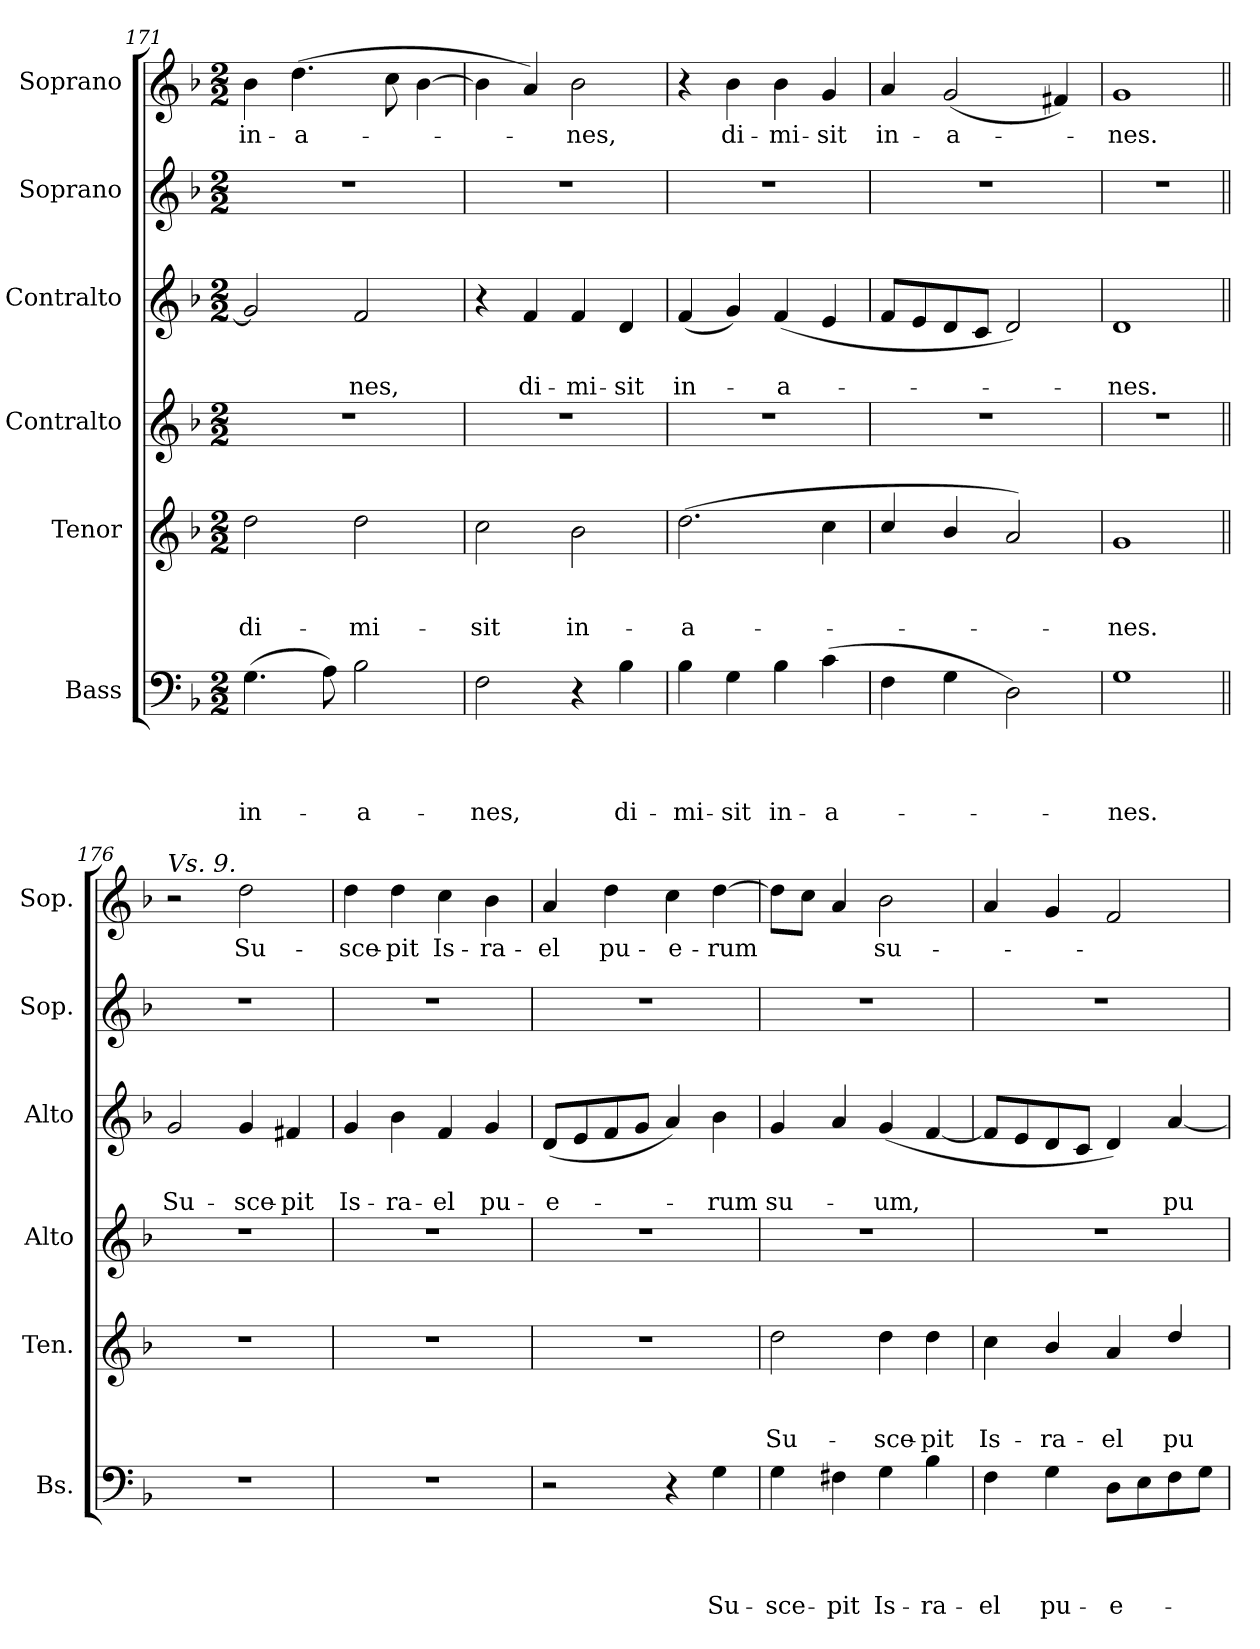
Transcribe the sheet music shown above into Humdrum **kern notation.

**kern	**text	**text	**text	**text	**kern	**text	**text	**text	**kern	**kern	**text	**text	**kern	**kern	**text
*part6	*part6	*part6	*part6	*part6	*part5	*part5	*part5	*part5	*part4	*part3	*part3	*part3	*part2	*part1	*part1
*staff6	*staff6	*staff6	*staff6	*staff6	*staff5	*staff5	*staff5	*staff5	*staff4	*staff3	*staff3	*staff3	*staff2	*staff1	*staff1
*I"Bass	*	*	*	*	*I"Tenor	*	*	*	*I"Contralto	*I"Contralto	*	*	*I"Soprano	*I"Soprano	*
*I'Bs.	*	*	*	*	*I'Ten.	*	*	*	*I'Alto	*I'Alto	*	*	*I'Sop.	*I'Sop.	*
!!LO:LB:g=z
*clefF4	*	*	*	*	*clefG2	*	*	*	*clefG2	*clefG2	*	*	*clefG2	*clefG2	*
*	*	*	*	*	*ITrd7c12	*	*	*	*	*	*	*	*	*	*
*k[b-]	*	*	*	*	*k[b-]	*	*	*	*k[b-]	*k[b-]	*	*	*k[b-]	*k[b-]	*
*F:	*	*	*	*	*F:	*	*	*	*F:	*F:	*	*	*F:	*F:	*
*M2/2	*	*	*	*	*M2/2	*	*	*	*M2/2	*M2/2	*	*	*M2/2	*M2/2	*
=171	=171	=171	=171	=171	=171	=171	=171	=171	=171	=171	=171	=171	=171	=171	=171
!	!	!	!	!LO:LY:b	!	!	!	!LO:LY:b	!	!	!	!	!	!	!LO:LY:b
(>4.G\	.	.	.	in-	2d\	.	.	di-	1r	2g/]	.	.	1r	4b-\	in-
!	!	!	!	!	!	!	!	!	!	!	!	!	!	!	!LO:LY:b
.	.	.	.	.	.	.	.	.	.	.	.	.	.	(<4.dd\	-a-
8A\)	.	.	.	.	.	.	.	.	.	.	.	.	.	.	.
!	!	!	!	!LO:LY:b	!	!	!	!LO:LY:b	!	!	!	!LO:LY:b	!	!	!
2B-\	.	.	.	-a-	2d\	.	.	-mi-	.	2f/	.	-nes,	.	.	.
.	.	.	.	.	.	.	.	.	.	.	.	.	.	8cc\	.
.	.	.	.	.	.	.	.	.	.	.	.	.	.	[<4b-\	.
=172	=172	=172	=172	=172	=172	=172	=172	=172	=172	=172	=172	=172	=172	=172	=172
!	!	!	!	!LO:LY:b	!	!	!	!LO:LY:b	!	!	!	!	!	!	!
2F\	.	.	.	-nes,	2c\	.	.	-sit	1r	4r	.	.	1r	4b-\]	.
!	!	!	!	!	!	!	!	!	!	!	!	!LO:LY:b	!	!	!
.	.	.	.	.	.	.	.	.	.	4f/	.	di-	.	4a/)	.
!	!	!	!	!	!	!	!	!LO:LY:b	!	!	!	!LO:LY:b	!	!	!LO:LY:b
4r	.	.	.	.	2B-\	.	.	in-	.	4f/	.	-mi-	.	2b-\	-nes,
!	!	!	!	!LO:LY:b	!	!	!	!	!	!	!	!LO:LY:b	!	!	!
4B-\	.	.	.	di-	.	.	.	.	.	4d/	.	-sit	.	.	.
=173	=173	=173	=173	=173	=173	=173	=173	=173	=173	=173	=173	=173	=173	=173	=173
!	!	!	!	!LO:LY:b	!	!	!	!LO:LY:b	!	!	!	!LO:LY:b	!	!	!
4B-\	.	.	.	-mi-	(<2.d\	.	.	-a-	1r	(<4f/	.	in-	1r	4r	.
!	!	!	!	!LO:LY:b	!	!	!	!	!	!	!	!	!	!	!LO:LY:b
4G\	.	.	.	-sit	.	.	.	.	.	4g/)	.	.	.	4b-\	di-
!	!	!	!	!LO:LY:b	!	!	!	!	!	!	!	!LO:LY:b	!	!	!LO:LY:b
4B-\	.	.	.	in-	.	.	.	.	.	(<4f/	.	-a-	.	4b-\	-mi-
!	!	!	!	!LO:LY:b	!	!	!	!	!	!	!	!	!	!	!LO:LY:b
(>4c\	.	.	.	-a-	4c\	.	.	.	.	4e/	.	.	.	4g/	-sit
=174	=174	=174	=174	=174	=174	=174	=174	=174	=174	=174	=174	=174	=174	=174	=174
!	!	!	!	!	!	!	!	!	!	!	!	!	!	!	!LO:LY:b
4F\	.	.	.	.	4c/	.	.	.	1r	8f/L	.	.	1r	4a/	in-
.	.	.	.	.	.	.	.	.	.	8e/	.	.	.	.	.
!	!	!	!	!	!	!	!	!	!	!	!	!	!	!	!LO:LY:b
4G\	.	.	.	.	4B-/	.	.	.	.	8d/	.	.	.	(<2g/	-a-
.	.	.	.	.	.	.	.	.	.	8c/J	.	.	.	.	.
2D\)	.	.	.	.	2A/)	.	.	.	.	2d/)	.	.	.	.	.
.	.	.	.	.	.	.	.	.	.	.	.	.	.	4f#X/)	.
=175	=175	=175	=175	=175	=175	=175	=175	=175	=175	=175	=175	=175	=175	=175	=175
!	!	!	!	!LO:LY:b	!	!	!	!LO:LY:b	!	!	!	!LO:LY:b	!	!	!LO:LY:b
1G	.	.	.	-nes.	1G	.	.	-nes.	1r	1d	.	-nes.	1r	1g	-nes.
!!LO:PB:g=z
=176||	=176||	=176||	=176||	=176||	=176||	=176||	=176||	=176||	=176||	=176||	=176||	=176||	=176||	=176||	=176||
!	!	!	!	!	!	!	!	!	!	!	!	!	!	!LO:TX:a:i:t=Vs. 9.	!
!	!	!	!	!	!	!	!	!	!	!	!	!LO:LY:b	!	!	!
1r	.	.	.	.	1r	.	.	.	1r	2g/	.	Su-	1r	2r	.
!	!	!	!	!	!	!	!	!	!	!	!	!LO:LY:b	!	!	!LO:LY:b
.	.	.	.	.	.	.	.	.	.	4g/	.	-sce-	.	2dd\	Su-
!	!	!	!	!	!	!	!	!	!	!	!	!LO:LY:b	!	!	!
.	.	.	.	.	.	.	.	.	.	4f#X/	.	-pit	.	.	.
=177	=177	=177	=177	=177	=177	=177	=177	=177	=177	=177	=177	=177	=177	=177	=177
!	!	!	!	!	!	!	!	!	!	!	!	!LO:LY:b	!	!	!LO:LY:b
1r	.	.	.	.	1r	.	.	.	1r	4g/	.	Is-	1r	4dd\	-sce-
!	!	!	!	!	!	!	!	!	!	!	!	!LO:LY:b	!	!	!LO:LY:b
.	.	.	.	.	.	.	.	.	.	4b-\	.	-ra-	.	4dd\	-pit
!	!	!	!	!	!	!	!	!	!	!	!	!LO:LY:b	!	!	!LO:LY:b
.	.	.	.	.	.	.	.	.	.	4f/	.	-el	.	4cc\	Is-
!	!	!	!	!	!	!	!	!	!	!	!	!LO:LY:b	!	!	!LO:LY:b
.	.	.	.	.	.	.	.	.	.	4g/	.	pu-	.	4b-\	-ra-
=178	=178	=178	=178	=178	=178	=178	=178	=178	=178	=178	=178	=178	=178	=178	=178
!	!	!	!	!	!	!	!	!	!	!	!	!LO:LY:b	!	!	!LO:LY:b
2r	.	.	.	.	1r	.	.	.	1r	(<8d/L	.	-e-	1r	4a/	-el
.	.	.	.	.	.	.	.	.	.	8e/	.	.	.	.	.
!	!	!	!	!	!	!	!	!	!	!	!	!	!	!	!LO:LY:b
.	.	.	.	.	.	.	.	.	.	8f/	.	.	.	4dd\	pu-
.	.	.	.	.	.	.	.	.	.	8g/J	.	.	.	.	.
!	!	!	!	!	!	!	!	!	!	!	!	!	!	!	!LO:LY:b
4r	.	.	.	.	.	.	.	.	.	4a/)	.	.	.	4cc\	-e-
!	!	!	!	!LO:LY:b	!	!	!	!	!	!	!	!LO:LY:b	!	!	!LO:LY:b
4G\	.	.	.	Su-	.	.	.	.	.	4b-\	.	-rum	.	[>4dd\	-rum
=179	=179	=179	=179	=179	=179	=179	=179	=179	=179	=179	=179	=179	=179	=179	=179
!	!	!	!	!LO:LY:b	!	!	!	!LO:LY:b	!	!	!	!LO:LY:b	!	!	!
4G\	.	.	.	-sce-	2d\	.	.	Su-	1r	4g/	.	su-	1r	8dd\L]	.
.	.	.	.	.	.	.	.	.	.	.	.	.	.	8cc\J	.
!	!	!	!	!LO:LY:b	!	!	!	!	!	!	!	!	!	!	!
4F#X\	.	.	.	-pit	.	.	.	.	.	4a/	.	.	.	4a/	.
!	!	!	!	!LO:LY:b	!	!	!	!LO:LY:b	!	!	!	!LO:LY:b	!	!	!LO:LY:b
4G\	.	.	.	Is-	4d\	.	.	-sce-	.	(<4g/	.	-um,	.	2b-\	su-
!	!	!	!	!LO:LY:b	!	!	!	!LO:LY:b	!	!	!	!	!	!	!
4B-\	.	.	.	-ra-	4d\	.	.	-pit	.	[<4f/	.	.	.	.	.
=180	=180	=180	=180	=180	=180	=180	=180	=180	=180	=180	=180	=180	=180	=180	=180
!	!	!	!	!LO:LY:b	!	!	!	!LO:LY:b	!	!	!	!	!	!	!
4F\	.	.	.	-el	4c\	.	.	Is-	1r	8f/L]	.	.	1r	4a/	.
.	.	.	.	.	.	.	.	.	.	8e/	.	.	.	.	.
!	!	!	!	!LO:LY:b	!	!	!	!LO:LY:b	!	!	!	!	!	!	!
4G\	.	.	.	pu-	4B-/	.	.	-ra-	.	8d/	.	.	.	4g/	.
.	.	.	.	.	.	.	.	.	.	8c/J	.	.	.	.	.
!	!	!	!	!LO:LY:b	!	!	!	!LO:LY:b	!	!	!	!	!	!	!
8D\L	.	.	.	-e-	4A/	.	.	-el	.	4d/)	.	.	.	2f/	.
8E\	.	.	.	.	.	.	.	.	.	.	.	.	.	.	.
!	!	!	!	!	!	!	!	!LO:LY:b	!	!	!	!LO:LY:b	!	!	!
8F\	.	.	.	.	4d/	.	.	pu-	.	[<4a/	.	pu-	.	.	.
8G\J	.	.	.	.	.	.	.	.	.	.	.	.	.	.	.
=	=	=	=	=	=	=	=	=	=	=	=	=	=	=	=
*-	*-	*-	*-	*-	*-	*-	*-	*-	*-	*-	*-	*-	*-	*-	*-
